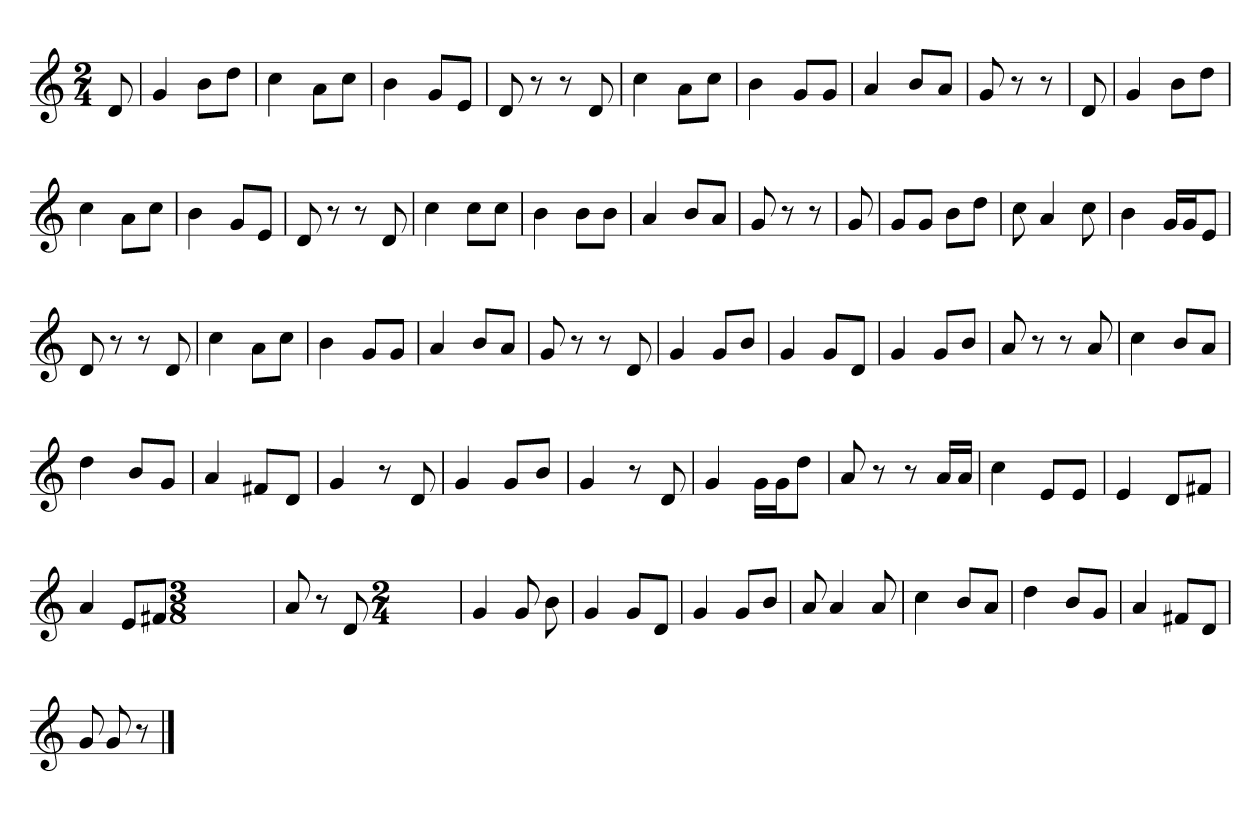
**kern
*part1
*staff1
*clefG2
*k[]
*M2/4
*MM144
=
8d
=
4g
8b\L
8dd\J
=
4cc
8a\L
8cc\J
=
4b
8g/L
8e/J
=
8d
8r
8r
8d
=
4cc
8a\L
8cc\J
=
4b
8g/L
8g/J
=
4a
8b/L
8a/J
=
8g
8r
8r
=
8d
=
4g
8b\L
8dd\J
=
4cc
8a\L
8cc\J
=
4b
8g/L
8e/J
=
8d
8r
8r
8d
=
4cc
8cc\L
8cc\J
=
4b
8b\L
8b\J
=
4a
8b/L
8a/J
=
8g
8r
8r
=
8g
=
8g/L
8g/J
8b\L
8dd\J
=
8cc
4a
8cc
=
4b
16g/LL
16g/J
8e/J
=
8d
8r
8r
8d
=
4cc
8a\L
8cc\J
=
4b
8g/L
8g/J
=
4a
8b/L
8a/J
=
8g
8r
8r
8d
=
4g
8g/L
8b/J
=
4g
8g/L
8d/J
=
4g
8g/L
8b/J
=
8a
8r
8r
8a
=
4cc
8b/L
8a/J
=
4dd
8b/L
8g/J
=
4a
8f#X/L
8d/J
=
4g
8r
8d
=
4g
8g/L
8b/J
=
4g
8r
8d
=
4g
16g\LL
16g\J
8dd\J
=
8a
8r
8r
16a/LL
16a/JJ
=
4cc
8e/L
8e/J
=
4e
8d/L
8f#X/J
=
4a
8e/L
8f#X/J
*M3/8
=
8a
8r
8d
*M2/4
=
4g
8g
8b
=
4g
8g/L
8d/J
=
4g
8g/L
8b/J
=
8a
4a
8a
=
4cc
8b/L
8a/J
=
4dd
8b/L
8g/J
=
4a
8f#X/L
8d/J
=
8g
8g
8r
==
*-
